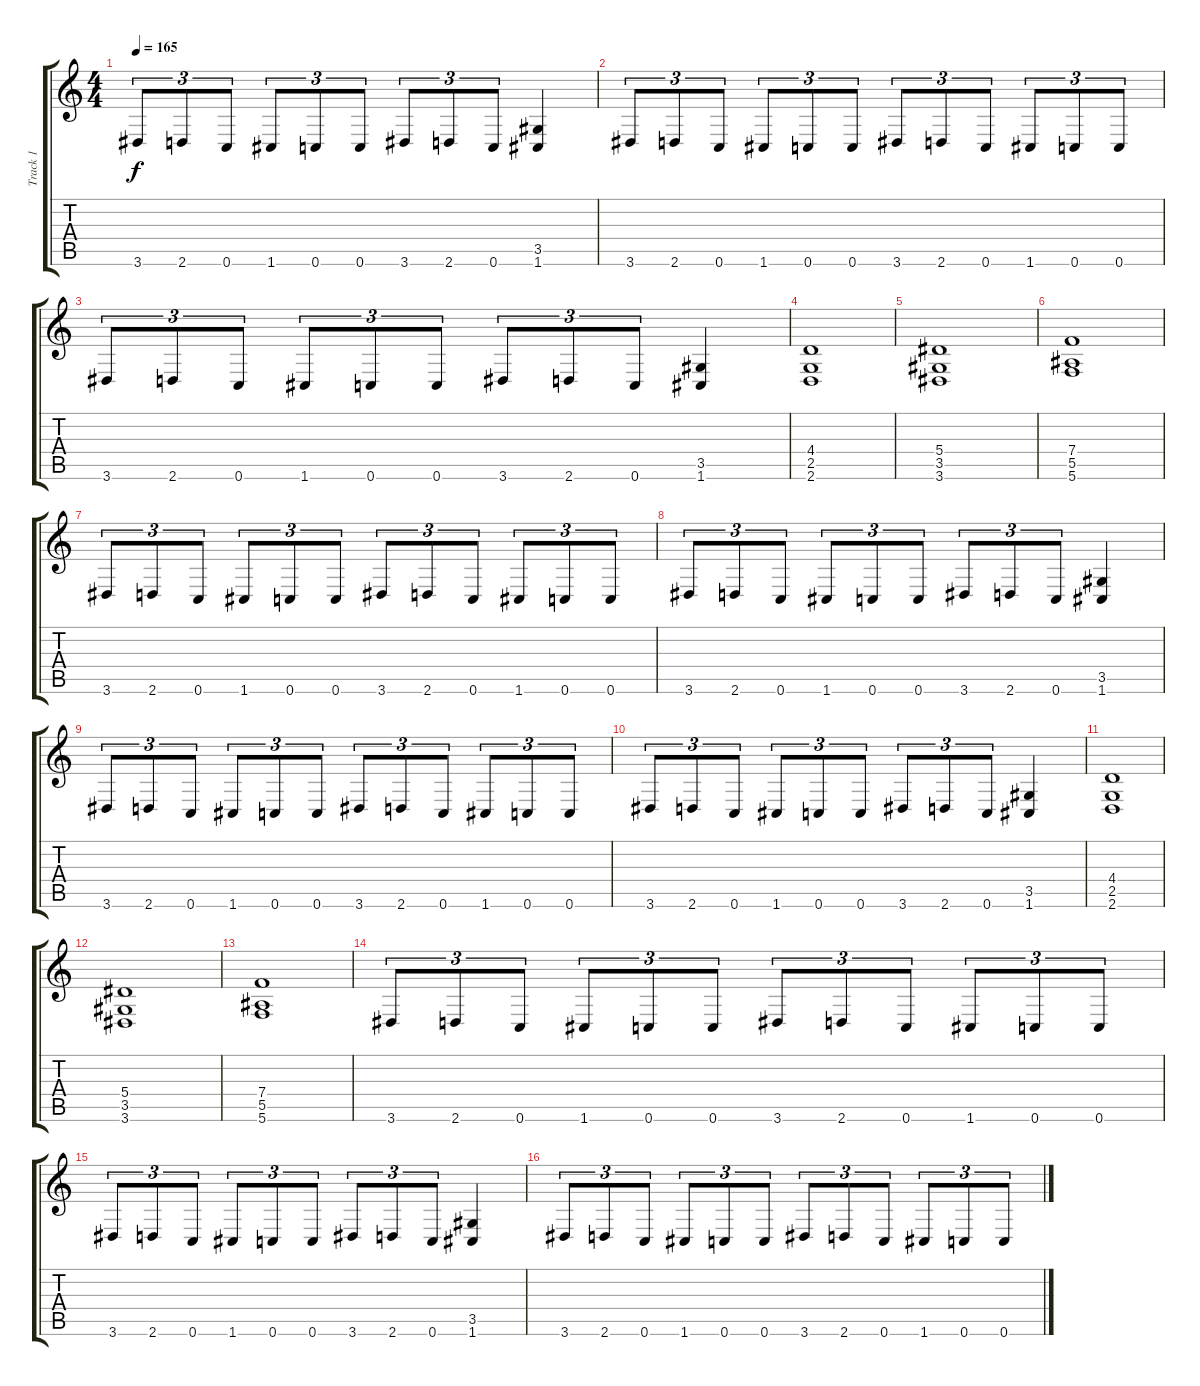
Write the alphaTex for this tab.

\track ("Track 1" "Track 1") {instrument distortionguitar}
\staff {score tabs}
\tuning (C4 G3 Eb3 Bb2 F2 C2) {hide}
\ts (4 4)
\tempo 165
\clef g2
\ks c
3.6.8{tu (3 2) dy f} 2.6.8{tu (3 2)} 0.6.8{tu (3 2)} 1.6.8{tu (3 2)} 0.6.8{tu (3 2)} 0.6.8{tu (3 2)} 3.6.8{tu (3 2)} 2.6.8{tu (3 2)} 0.6.8{tu (3 2)} (3.5 1.6).4 |
3.6.8{tu (3 2)} 2.6.8{tu (3 2)} 0.6.8{tu (3 2)} 1.6.8{tu (3 2)} 0.6.8{tu (3 2)} 0.6.8{tu (3 2)} 3.6.8{tu (3 2)} 2.6.8{tu (3 2)} 0.6.8{tu (3 2)} 1.6.8{tu (3 2)} 0.6.8{tu (3 2)} 0.6.8{tu (3 2)} |
3.6.8{tu (3 2)} 2.6.8{tu (3 2)} 0.6.8{tu (3 2)} 1.6.8{tu (3 2)} 0.6.8{tu (3 2)} 0.6.8{tu (3 2)} 3.6.8{tu (3 2)} 2.6.8{tu (3 2)} 0.6.8{tu (3 2)} (3.5 1.6).4 |
(4.4 2.5 2.6).1 |
(5.4 3.5 3.6).1 |
(7.4 5.5 5.6).1 |
3.6.8{tu (3 2)} 2.6.8{tu (3 2)} 0.6.8{tu (3 2)} 1.6.8{tu (3 2)} 0.6.8{tu (3 2)} 0.6.8{tu (3 2)} 3.6.8{tu (3 2)} 2.6.8{tu (3 2)} 0.6.8{tu (3 2)} 1.6.8{tu (3 2)} 0.6.8{tu (3 2)} 0.6.8{tu (3 2)} |
3.6.8{tu (3 2)} 2.6.8{tu (3 2)} 0.6.8{tu (3 2)} 1.6.8{tu (3 2)} 0.6.8{tu (3 2)} 0.6.8{tu (3 2)} 3.6.8{tu (3 2)} 2.6.8{tu (3 2)} 0.6.8{tu (3 2)} (3.5 1.6).4 |
3.6.8{tu (3 2)} 2.6.8{tu (3 2)} 0.6.8{tu (3 2)} 1.6.8{tu (3 2)} 0.6.8{tu (3 2)} 0.6.8{tu (3 2)} 3.6.8{tu (3 2)} 2.6.8{tu (3 2)} 0.6.8{tu (3 2)} 1.6.8{tu (3 2)} 0.6.8{tu (3 2)} 0.6.8{tu (3 2)} |
3.6.8{tu (3 2)} 2.6.8{tu (3 2)} 0.6.8{tu (3 2)} 1.6.8{tu (3 2)} 0.6.8{tu (3 2)} 0.6.8{tu (3 2)} 3.6.8{tu (3 2)} 2.6.8{tu (3 2)} 0.6.8{tu (3 2)} (3.5 1.6).4 |
(4.4 2.5 2.6).1 |
(5.4 3.5 3.6).1 |
(7.4 5.5 5.6).1 |
3.6.8{tu (3 2)} 2.6.8{tu (3 2)} 0.6.8{tu (3 2)} 1.6.8{tu (3 2)} 0.6.8{tu (3 2)} 0.6.8{tu (3 2)} 3.6.8{tu (3 2)} 2.6.8{tu (3 2)} 0.6.8{tu (3 2)} 1.6.8{tu (3 2)} 0.6.8{tu (3 2)} 0.6.8{tu (3 2)} |
3.6.8{tu (3 2)} 2.6.8{tu (3 2)} 0.6.8{tu (3 2)} 1.6.8{tu (3 2)} 0.6.8{tu (3 2)} 0.6.8{tu (3 2)} 3.6.8{tu (3 2)} 2.6.8{tu (3 2)} 0.6.8{tu (3 2)} (3.5 1.6).4 |
3.6.8{tu (3 2)} 2.6.8{tu (3 2)} 0.6.8{tu (3 2)} 1.6.8{tu (3 2)} 0.6.8{tu (3 2)} 0.6.8{tu (3 2)} 3.6.8{tu (3 2)} 2.6.8{tu (3 2)} 0.6.8{tu (3 2)} 1.6.8{tu (3 2)} 0.6.8{tu (3 2)} 0.6.8{tu (3 2)}
